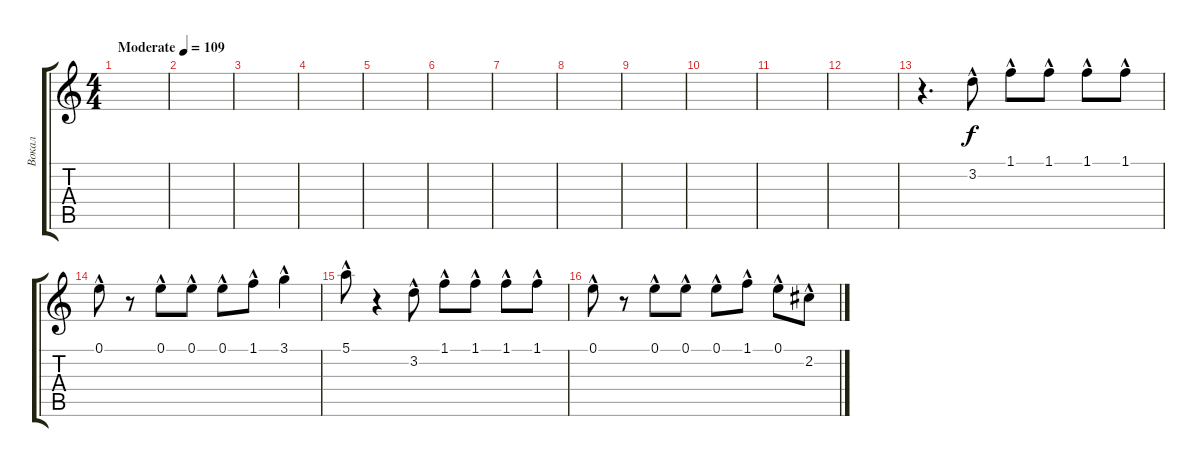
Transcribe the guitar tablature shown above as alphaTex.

\track ("Вокал" "Вокал") {instrument distortionguitar}
\staff {score tabs}
\tuning (E4 B3 G3 D3 A2 E2) {hide}
\ts (4 4)
\tempo (109 "Moderate")
\clef g2
\ks c
|
|
|
|
|
|
|
|
|
|
|
|
r.4{d} 3.2{hac}.8 1.1{hac}.8 1.1{hac}.8 1.1{hac}.8 1.1{hac}.8 |
0.1{hac}.8 r.8 0.1{hac}.8 0.1{hac}.8 0.1{hac}.8 1.1{hac}.8 3.1{hac}.4 |
5.1{hac}.8 r.4 3.2{hac}.8 1.1{hac}.8 1.1{hac}.8 1.1{hac}.8 1.1{hac}.8 |
0.1{hac}.8 r.8 0.1{hac}.8 0.1{hac}.8 0.1{hac}.8 1.1{hac}.8 0.1{hac}.8 2.2{hac}.8
